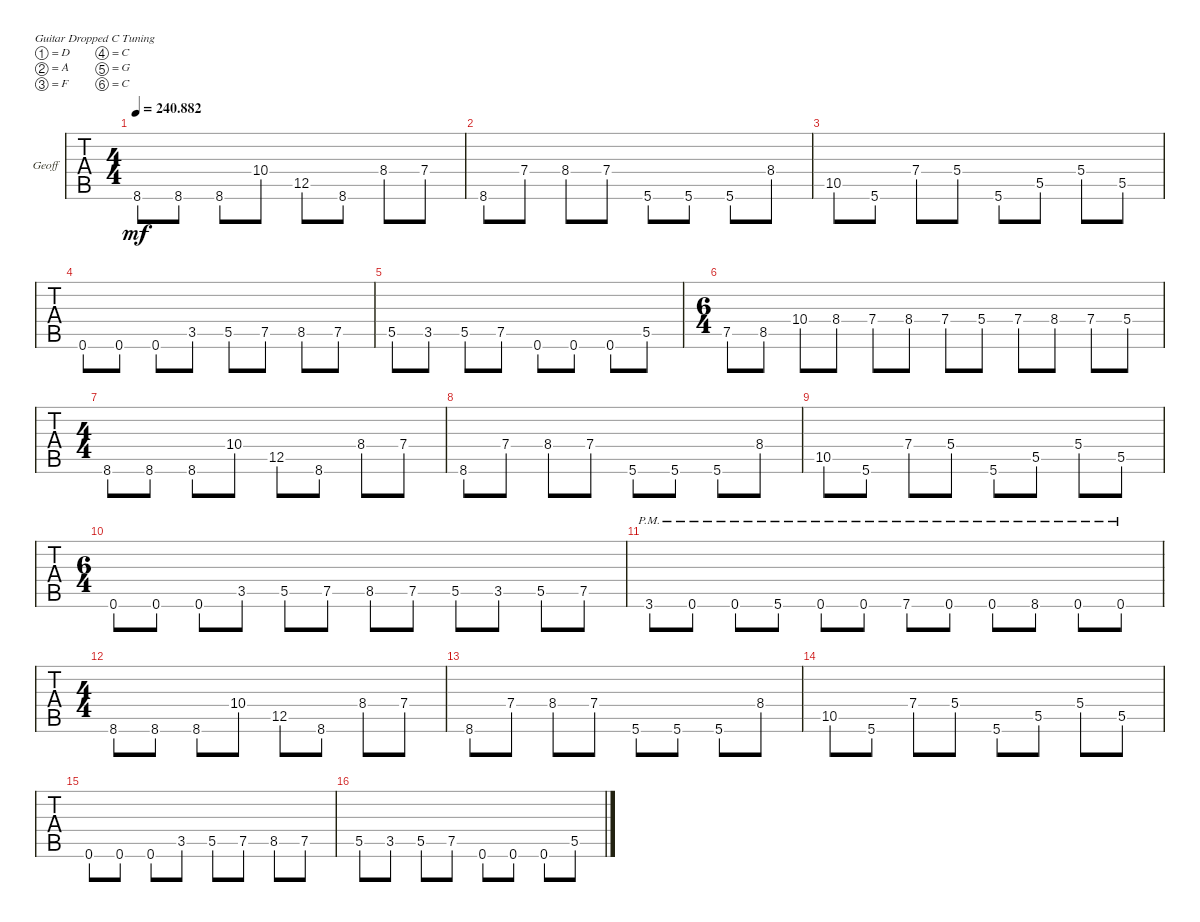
\bracketExtendMode groupsimilarinstruments
\firstSystemTrackNameOrientation horizontal
\otherSystemsTrackNameOrientation horizontal
\track ("GeoFuck" "Geoff") {instrument acousticgrandpiano}
\staff {tabs}
\tuning (D4 A3 F3 C3 G2 C2)
\displaytranspose 12
\ts (4 4)
\tempo
240.882
\accidentals auto
\clef g2
\ottava regular
\simile none
\ks c
8.6.8{dy mf} 8.6.8 8.6.8 10.4.8 12.5.8 8.6.8 8.4.8 7.4.8 |
8.6.8 7.4.8 8.4.8 7.4.8 5.6.8 5.6.8 5.6.8 8.4.8 |
10.5.8 5.6.8 7.4.8 5.4.8 5.6.8 5.5.8 5.4.8 5.5.8 |
0.6.8 0.6.8 0.6.8 3.5.8 5.5.8 7.5.8 8.5.8 7.5.8 |
5.5.8 3.5.8 5.5.8 7.5.8 0.6.8 0.6.8 0.6.8 5.5.8 |
\ts (6 4)
7.5.8 8.5.8 10.4.8 8.4.8 7.4.8 8.4.8 7.4.8 5.4.8 7.4.8 8.4.8 7.4.8 5.4.8 |
\ts (4 4)
8.6.8 8.6.8 8.6.8 10.4.8 12.5.8 8.6.8 8.4.8 7.4.8 |
8.6.8 7.4.8 8.4.8 7.4.8 5.6.8 5.6.8 5.6.8 8.4.8 |
10.5.8 5.6.8 7.4.8 5.4.8 5.6.8 5.5.8 5.4.8 5.5.8 |
\ts (6 4)
0.6.8 0.6.8 0.6.8 3.5.8 5.5.8 7.5.8 8.5.8 7.5.8 5.5.8 3.5.8 5.5.8 7.5.8 |
3.6{pm}.8 0.6{pm}.8 0.6{pm}.8 5.6{pm}.8 0.6{pm}.8 0.6{pm}.8 7.6{pm}.8 0.6{pm}.8 0.6{pm}.8 8.6{pm}.8 0.6{pm}.8 0.6{pm}.8 |
\ts (4 4)
8.6.8 8.6.8 8.6.8 10.4.8 12.5.8 8.6.8 8.4.8 7.4.8 |
8.6.8 7.4.8 8.4.8 7.4.8 5.6.8 5.6.8 5.6.8 8.4.8 |
10.5.8 5.6.8 7.4.8 5.4.8 5.6.8 5.5.8 5.4.8 5.5.8 |
0.6.8 0.6.8 0.6.8 3.5.8 5.5.8 7.5.8 8.5.8 7.5.8 |
5.5.8 3.5.8 5.5.8 7.5.8 0.6.8 0.6.8 0.6.8 5.5.8
